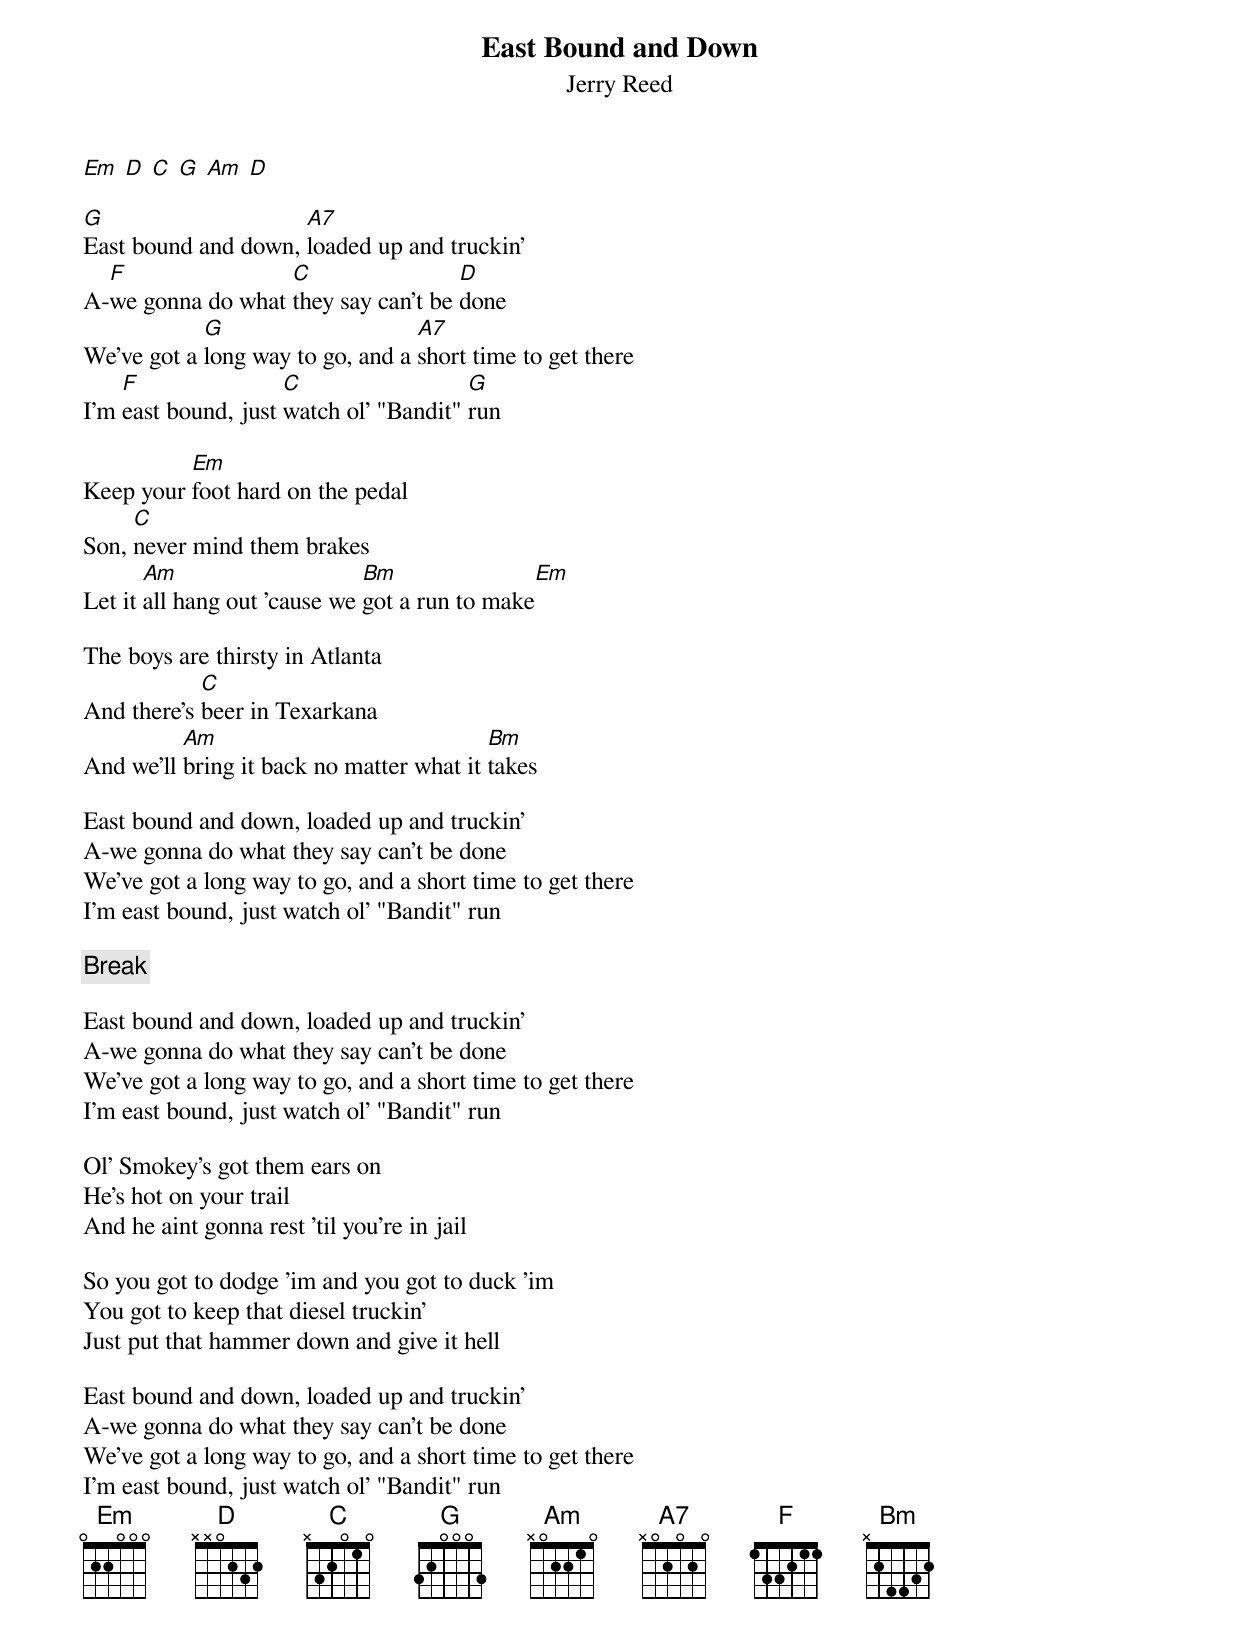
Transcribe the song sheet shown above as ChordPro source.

{title:East Bound and Down}
{subtitle:Jerry Reed}
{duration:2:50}
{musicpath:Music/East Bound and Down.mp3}
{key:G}

[Em] [D] [C] [G] [Am] [D]

[G]East bound and down, [A7]loaded up and truckin'
A-[F]we gonna do what [C]they say can't be [D]done
We've got a [G]long way to go, and a [A7]short time to get there
I'm [F]east bound, just [C]watch ol' "Bandit" [G]run

Keep your [Em]foot hard on the pedal
Son, [C]never mind them brakes
Let it [Am]all hang out 'cause we [Bm]got a run to make[Em]

The boys are thirsty in Atlanta
And there's [C]beer in Texarkana
And we'll [Am]bring it back no matter what it [Bm]takes

East bound and down, loaded up and truckin'
A-we gonna do what they say can't be done
We've got a long way to go, and a short time to get there
I'm east bound, just watch ol' "Bandit" run

{c:Break}

East bound and down, loaded up and truckin'
A-we gonna do what they say can't be done
We've got a long way to go, and a short time to get there
I'm east bound, just watch ol' "Bandit" run

Ol' Smokey's got them ears on
He's hot on your trail
And he aint gonna rest 'til you're in jail

So you got to dodge 'im and you got to duck 'im
You got to keep that diesel truckin'
Just put that hammer down and give it hell

East bound and down, loaded up and truckin'
A-we gonna do what they say can't be done
We've got a long way to go, and a short time to get there
I'm east bound, just watch ol' "Bandit" run
